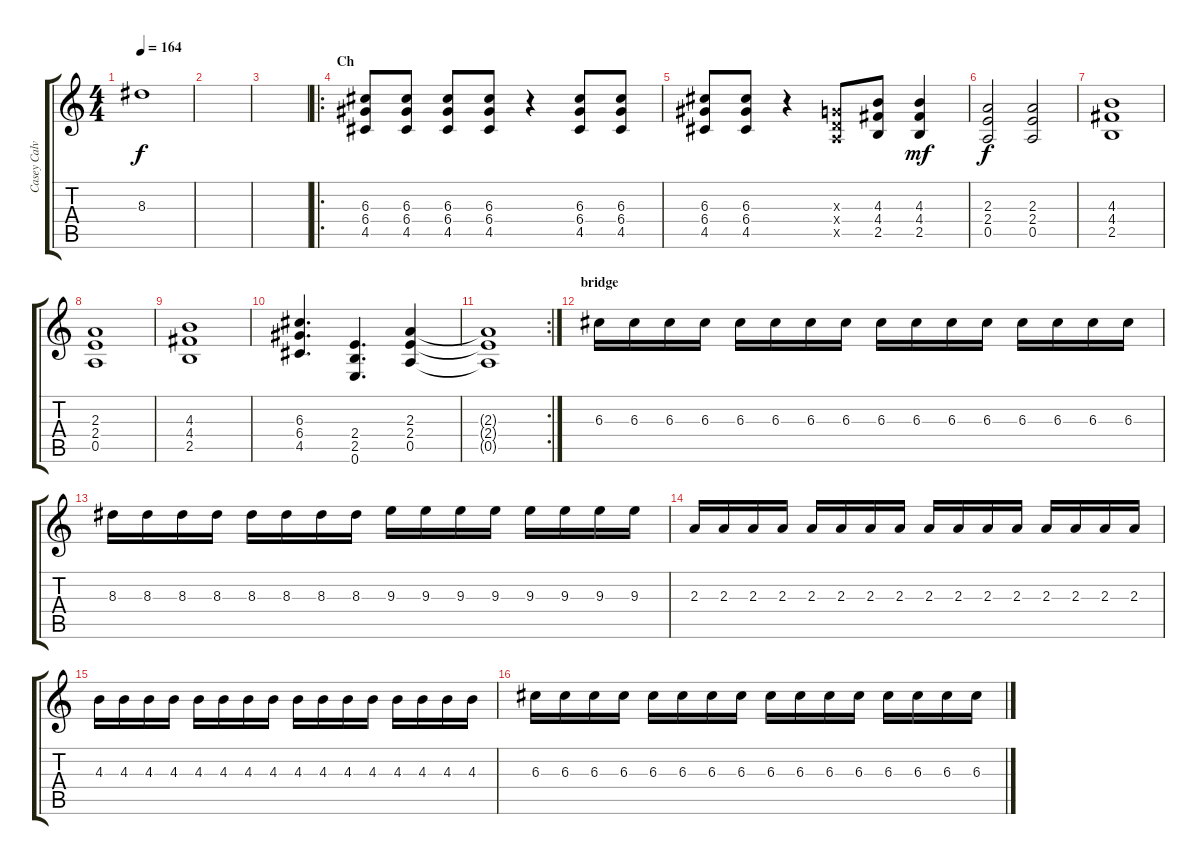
\track ("Casey Calvert (Guitar)" "Casey Calv") {instrument distortionguitar}
\staff {score tabs}
\tuning (E4 B3 G3 D3 A2 E2) {hide}
\ts (4 4)
\tempo 164
\clef g2
\ks c
8.3{t}.1{dy f} |
|
|
\ro
\section ("" "Ch")
(6.3 6.4 4.5).8 (6.3 6.4 4.5).8 (6.3 6.4 4.5).8 (6.3 6.4 4.5).8 r.4 (6.3 6.4 4.5).8 (6.3 6.4 4.5).8 |
(6.3 6.4 4.5).8 (6.3 6.4 4.5).8 r.4 (0.3{x} 0.4{x} 0.5{x}).8 (4.3 4.4 2.5).8 (4.3 4.4 2.5).4{dy mf} |
(2.3 2.4 0.5).2{dy f} (2.3 2.4 0.5).2 |
(4.3 4.4 2.5).1 |
(2.3 2.4 0.5).1 |
(4.3 4.4 2.5).1 |
(6.3 6.4 4.5).4{d instrument distortionguitar} (2.4 2.5 0.6).4{d} (2.3 2.4 0.5).4 |
\rc 2
(2.3{t} 2.4{t} 0.5{t}).1 |
\section ("" "bridge")
6.3.16 6.3.16 6.3.16 6.3.16 6.3.16 6.3.16 6.3.16 6.3.16 6.3.16 6.3.16 6.3.16 6.3.16 6.3.16 6.3.16 6.3.16 6.3.16 |
8.3.16 8.3.16 8.3.16 8.3.16 8.3.16 8.3.16 8.3.16 8.3.16 9.3.16 9.3.16 9.3.16 9.3.16 9.3.16 9.3.16 9.3.16 9.3.16 |
2.3.16 2.3.16 2.3.16 2.3.16 2.3.16 2.3.16 2.3.16 2.3.16 2.3.16 2.3.16 2.3.16 2.3.16 2.3.16 2.3.16 2.3.16 2.3.16 |
4.3.16 4.3.16 4.3.16 4.3.16 4.3.16 4.3.16 4.3.16 4.3.16 4.3.16 4.3.16 4.3.16 4.3.16 4.3.16 4.3.16 4.3.16 4.3.16 |
6.3.16 6.3.16 6.3.16 6.3.16 6.3.16 6.3.16 6.3.16 6.3.16 6.3.16 6.3.16 6.3.16 6.3.16 6.3.16 6.3.16 6.3.16 6.3.16
